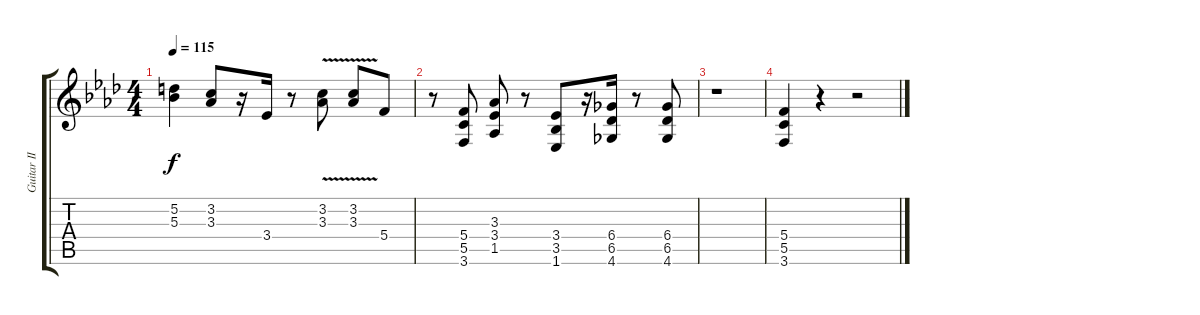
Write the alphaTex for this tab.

\track ("Guitar II" "Guitar II") {instrument acousticguitarsteel}
\staff {score tabs}
\tuning (D4 A3 F3 C3 G2 D2) {hide}
\ts (4 4)
\tempo 115
\clef g2
\ks ab
(5.2{t} 5.3{t}).4{dy f} (3.2 3.3).8 r.16 3.4.16 r.8 (3.2{v} 3.3{v}).8 (3.2{v} 3.3{v}).8 5.4.8 |
r.8 (5.4 5.5 3.6).8 (3.3 3.4 1.5).8 r.8 (3.4 3.5 1.6).8 r.16 (6.4 6.5 4.6).16 r.8 (6.4 6.5 4.6).8 |
r.1 |
(5.4 5.5 3.6).4 r.4 r.2
